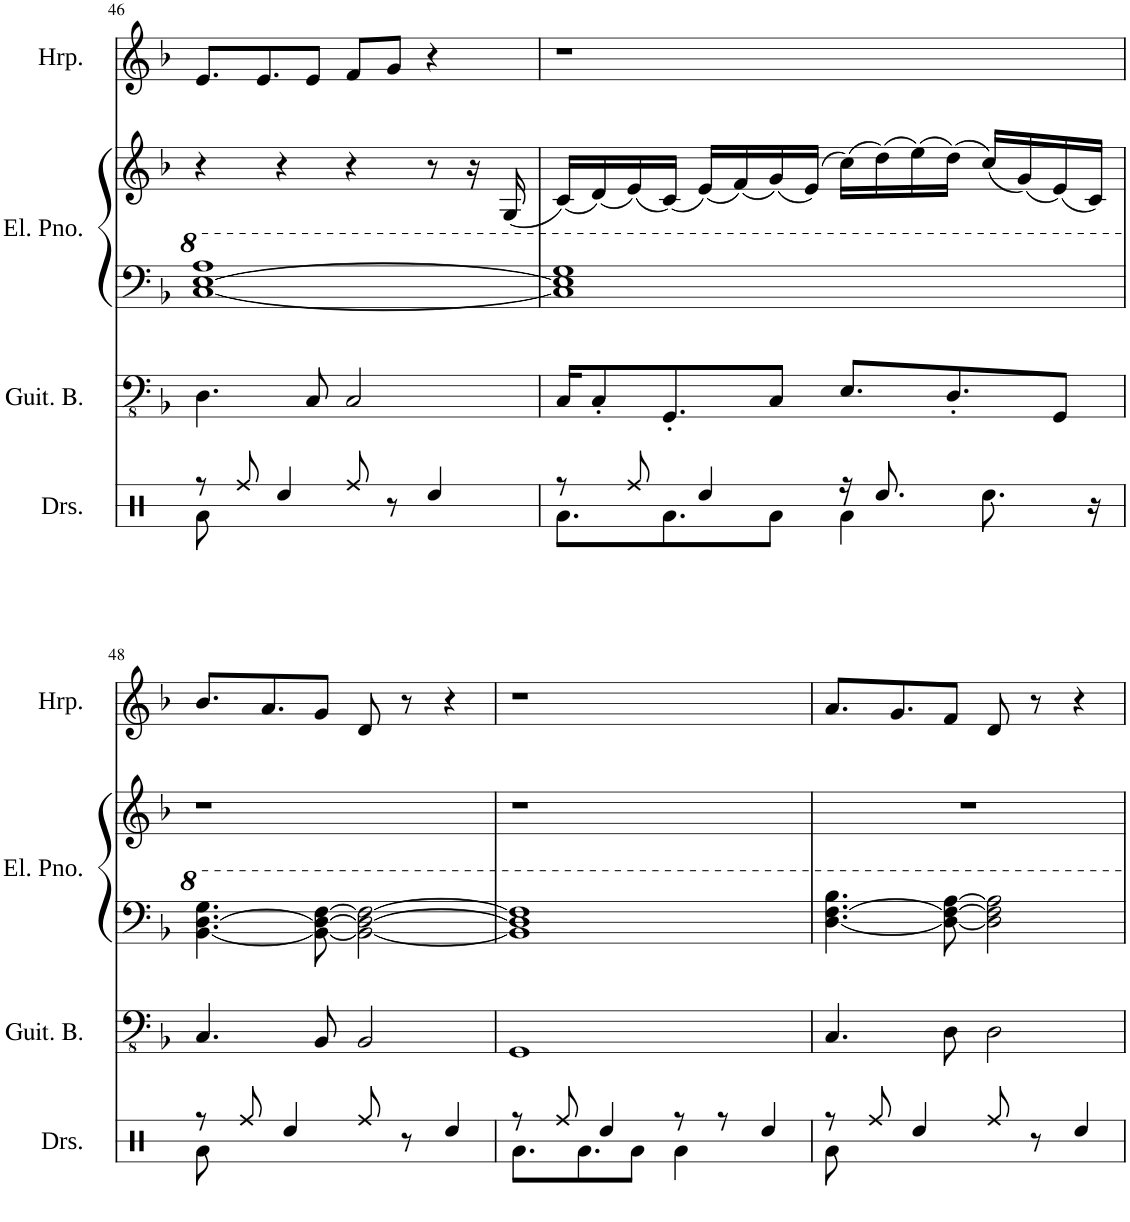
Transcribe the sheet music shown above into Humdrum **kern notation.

**kern	**kern	**kern	**kern	**kern
*part4	*part3	*part2	*part2	*part1
*staff5	*staff4	*staff3	*staff2	*staff1
*I"Drumset	*I"Guitare basse	*I"Electric Piano	*	*I"Harp
*I'Drs.	*I'Guit. B.	*I'El. Pno.	*	*I'Hrp.
!!LO:PB:g=z
*clefX	*clefFv4	*clefF4	*clefG2	*clefG2
*k[]	*k[b-]	*k[b-]	*k[b-]	*k[b-]
*M4/4	*M4/4	*M4/4	*M4/4	*M4/4
=46	=46	=46	=46	=46
*^	*	*	*	*
8r	8Ra\	4.DD\	[1c [1e 1a	4r	8.e/L
8Rdd/	2..ryy	.	.	.	.
.	.	.	.	.	8.e/
4Rcc/	.	.	.	4r	.
.	.	8CC/	.	.	8e/J
8Rdd/	.	2CC/	.	4r	8f/L
8r	.	.	.	.	8g/J
4Rcc/	.	.	.	8r	4r
.	.	.	.	16r	.
.	.	.	.	(16G/	.
=47	=47	=47	=47	=47	=47
8r	8.Ra\L	16CC/KL	1c] 1e] 1g	(16c/LL)	1r
.	.	8CC'/	.	(16d/)	.
8Rdd/	.	.	.	(16e/)	.
.	8.Ra\	8.GGG'/	.	(16c/JJ)	.
4Rcc/	.	.	.	(16e/LL)	.
.	.	.	.	(16f/)	.
.	8Ra\J	8CC/J	.	(16g/)	.
.	.	.	.	(16e/JJ)	.
16r	4Ra\	8.EE/L	.	(16cc\LL)	.
8.Rcc/	.	.	.	(16dd\)	.
.	.	.	.	(16ee\)	.
.	.	8.DD'/	.	(16dd\JJ)	.
8.Rcc\	4ryy	.	.	(16cc/LL)	.
.	.	.	.	(16g/)	.
.	.	8GGG/J	.	(16e/)	.
16r	.	.	.	16c/JJ)	.
!!LO:LB:g=z
=48	=48	=48	=48	=48	=48
8r	8Ra\	4.CC/	[4.B-\ [4.d\ 4.g\	1r	8.b-/L
8Rdd/	2..ryy	.	.	.	.
.	.	.	.	.	8.a/
4Rcc/	.	.	.	.	.
.	.	8BBB-/	8B-\_ 8d\_ [8f\	.	8g/J
8Rdd/	.	2BBB-/	2B-\_ 2d\_ 2f\_	.	8d/
8r	.	.	.	.	8r
4Rcc/	.	.	.	.	4r
=49	=49	=49	=49	=49	=49
8r	8.Ra\L	1GGG	1B-] 1d] 1f]	1r	1r
8Rdd/	.	.	.	.	.
.	8.Ra\	.	.	.	.
4Rcc/	.	.	.	.	.
.	8Ra\J	.	.	.	.
8r	4Ra\	.	.	.	.
8r	.	.	.	.	.
4Rcc/	4ryy	.	.	.	.
=50	=50	=50	=50	=50	=50
8r	8Ra\	4.CC/	[4.d\ [4.f\ 4.b-\	1r	8.a/L
8Rdd/	2..ryy	.	.	.	.
.	.	.	.	.	8.g/
4Rcc/	.	.	.	.	.
.	.	8DD\	8d\_ 8f\_ [8a\	.	8f/J
8Rdd/	.	2DD\	2d\] 2f\] 2a\]	.	8d/
8r	.	.	.	.	8r
4Rcc/	.	.	.	.	4r
*v	*v	*	*	*	*
=	=	=	=	=
*-	*-	*-	*-	*-
